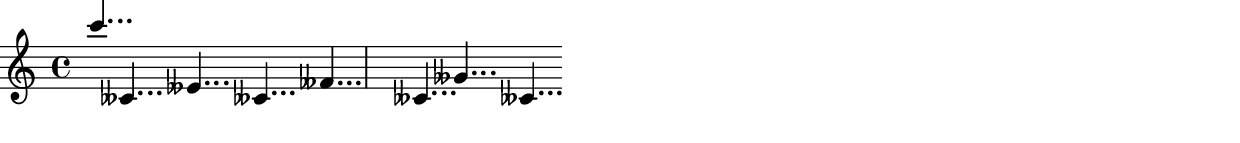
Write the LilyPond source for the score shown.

%% Generated by lilypond-book
%% Options: [exampleindent=10.16\mm,indent=0\mm,line-width=160\mm,paper-height=845.047\pt,paper-width=597.508\pt,papersize='(cons (* 597.508 pt) (* 845.047 pt))]
\include "lilypond-book-preamble.ly"


% ****************************************************************
% Start cut-&-pastable-section
% ****************************************************************

#(ly:set-option 'eps-box-padding 3.000000)



\paper {
  #(set-paper-size '(cons (* 597.508 pt) (* 845.047 pt)))
  indent = 0\mm
  line-width = 160\mm
  % offset the left padding, also add 1mm as lilypond creates cropped
  % images with a little space on the right
  line-width = #(- line-width (* mm  3.000000) (* mm 1))
}

\layout {
  
}




% ****************************************************************
% ly snippet:
% ****************************************************************
\sourcefilename "/lilypond-2.25.16/input/regression/spacing-horizontal-skyline.ly"
\sourcefileline 0

\header {

  texidoc = "accidentals may be folded under preceding notes."
  }
\version "2.19.21"

\paper {
  ragged-right = ##t
  }

\relative {
  \stemUp c'''4...*1/2

  ceses,,!
  eses!
  ceses!
  feses!
  ceses!
  geses'!
  ceses,!

}




% ****************************************************************
% end ly snippet
% ****************************************************************
